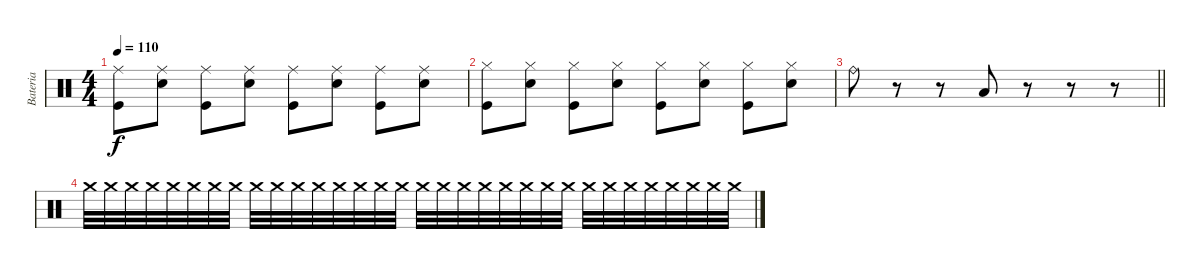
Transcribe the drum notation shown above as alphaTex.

\track ("Bateria" "Bateria") {instrument percussion}
\staff {score}
\articulation defaults
\ts (4 4)
\tempo 110
\clef neutral
\ks c
("Kick (hit)" "Ride (middle)").8{dy f} ("Electric Snare (hit)" "Ride (middle)").8 ("Kick (hit)" "Ride (middle)").8 ("Electric Snare (hit)" "Ride (middle)").8 ("Kick (hit)" "Ride (middle)").8 ("Electric Snare (hit)" "Ride (middle)").8 ("Kick (hit)" "Ride (middle)").8 ("Electric Snare (hit)" "Ride (middle)").8 |
("Kick (hit)" "Hi-Hat (closed)").8 ("Electric Snare (hit)" "Hi-Hat (closed)").8 ("Kick (hit)" "Hi-Hat (closed)").8 ("Electric Snare (hit)" "Hi-Hat (closed)").8 ("Kick (hit)" "Hi-Hat (closed)").8 ("Electric Snare (hit)" "Hi-Hat (closed)").8 ("Kick (hit)" "Hi-Hat (closed)").8 ("Electric Snare (hit)" "Hi-Hat (closed)").8 |
\barLineRight lightlight "Ride (bell)".8
r.8 r.8 "Low Floor Tom (hit)".8 r.8 r.8 r.8 |
"Crash medium (hit)".32 "Crash medium (hit)".32 "Crash medium (hit)".32 "Crash medium (hit)".32 "Crash medium (hit)".32 "Crash medium (hit)".32 "Crash medium (hit)".32 "Crash medium (hit)".32 "Crash medium (hit)".32 "Crash medium (hit)".32 "Crash medium (hit)".32 "Crash medium (hit)".32 "Crash medium (hit)".32 "Crash medium (hit)".32 "Crash medium (hit)".32 "Crash medium (hit)".32 "Crash medium (hit)".32 "Crash medium (hit)".32 "Crash medium (hit)".32 "Crash medium (hit)".32 "Crash medium (hit)".32 "Crash medium (hit)".32 "Crash medium (hit)".32 "Crash medium (hit)".32 "Crash medium (hit)".32 "Crash medium (hit)".32 "Crash medium (hit)".32 "Crash medium (hit)".32 "Crash medium (hit)".32 "Crash medium (hit)".32 "Crash medium (hit)".32 "Crash medium (hit)".32
